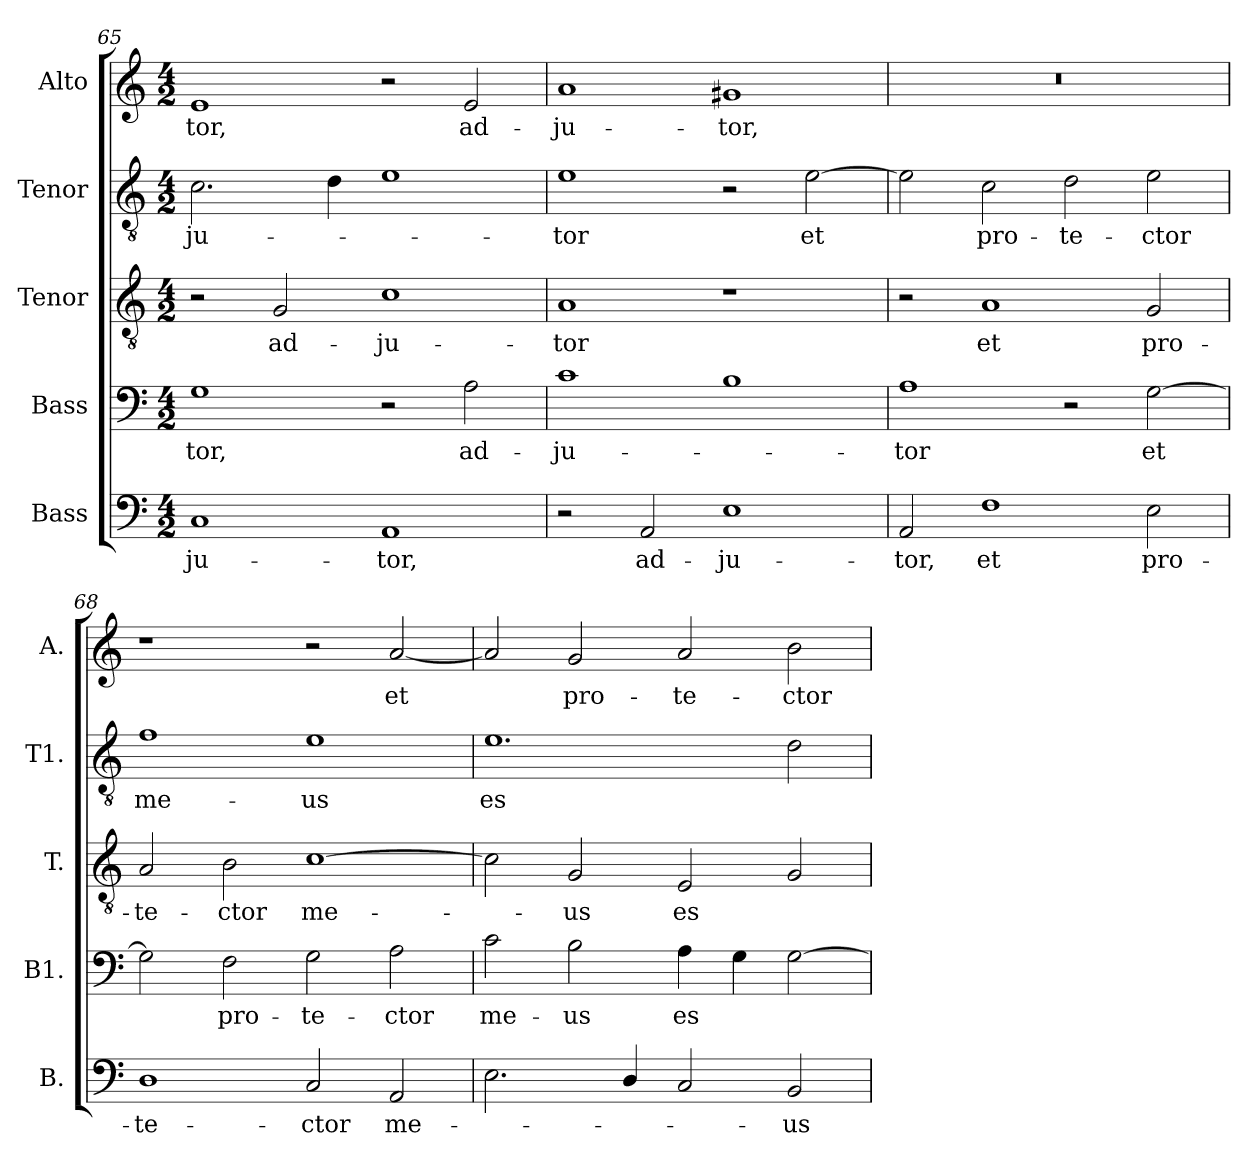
**kern	**text	**kern	**text	**kern	**text	**kern	**text	**kern	**text
*part5	*part5	*part4	*part4	*part3	*part3	*part2	*part2	*part1	*part1
*staff5	*staff5	*staff4	*staff4	*staff3	*staff3	*staff2	*staff2	*staff1	*staff1
*I"Bass	*	*I"Bass	*	*I"Tenor	*	*I"Tenor	*	*I"Alto	*
*I'B.	*	*I'B1.	*	*I'T.	*	*I'T1.	*	*I'A.	*
!!LO:PB:g=z
*clefF4	*	*clefF4	*	*clefGv2	*	*clefGv2	*	*clefG2	*
*	*	*	*	*ITrd7c12	*	*ITrd7c12	*	*	*
*k[]	*	*k[]	*	*k[]	*	*k[]	*	*k[]	*
*C:	*	*C:	*	*C:	*	*C:	*	*C:	*
*M4/2	*	*M4/2	*	*M4/2	*	*M4/2	*	*M4/2	*
=65	=65	=65	=65	=65	=65	=65	=65	=65	=65
!	!LO:LY:b:color=#000000	!	!	!	!	!	!	!	!
!	!	!	!LO:LY:b:color=#000000	!	!	!	!	!	!
!	!	!	!	!	!	!	!LO:LY:b:color=#000000	!	!
!	!	!	!	!	!	!	!	!	!LO:LY:b:color=#000000
1Ci	-ju-	1Gi	-tor,	2r	.	2.Ci\	-ju-	1ei	-tor,
!	!	!	!	!	!LO:LY:b:color=#000000	!	!	!	!
.	.	.	.	2GGi/	ad-	.	.	.	.
.	.	.	.	.	.	4Di\	.	.	.
!	!LO:LY:b:color=#000000	!	!	!	!	!	!	!	!
!	!	!	!	!	!LO:LY:b:color=#000000	!	!	!	!
1AAi	-tor,	2r	.	1Ci	-ju-	1Ei	.	2r	.
!	!	!	!LO:LY:b:color=#000000	!	!	!	!	!	!
!	!	!	!	!	!	!	!	!	!LO:LY:b:color=#000000
.	.	2Ai\	ad-	.	.	.	.	2ei/	ad-
=66	=66	=66	=66	=66	=66	=66	=66	=66	=66
!	!	!	!LO:LY:b:color=#000000	!	!	!	!	!	!
!	!	!	!	!	!LO:LY:b:color=#000000	!	!	!	!
!	!	!	!	!	!	!	!LO:LY:b:color=#000000	!	!
!	!	!	!	!	!	!	!	!	!LO:LY:b:color=#000000
2r	.	1ci	-ju-	1AAi	-tor	1Ei	-tor	1ai	-ju-
!	!LO:LY:b:color=#000000	!	!	!	!	!	!	!	!
2AAi/	ad-	.	.	.	.	.	.	.	.
!	!LO:LY:b:color=#000000	!	!	!	!	!	!	!	!
!	!	!	!	!	!	!	!	!	!LO:LY:b:color=#000000
1Ei	-ju-	1Bi	.	1r	.	2r	.	1g#Xi	-tor,
!	!	!	!	!	!	!	!LO:LY:b:color=#000000	!	!
.	.	.	.	.	.	[2Ei\	et	.	.
=67	=67	=67	=67	=67	=67	=67	=67	=67	=67
!	!LO:LY:b:color=#000000	!	!	!	!	!	!	!	!
!	!	!	!LO:LY:b:color=#000000	!	!	!	!	!LO:N:vis=1	!
2AAi/	-tor,	1Ai	-tor	2r	.	2Ei\]	.	0r	.
!	!LO:LY:b:color=#000000	!	!	!	!	!	!	!	!
!	!	!	!	!	!LO:LY:b:color=#000000	!	!	!	!
!	!	!	!	!	!	!	!LO:LY:b:color=#000000	!	!
1Fi	et	.	.	1AAi	et	2Ci\	pro-	.	.
!	!	!	!	!	!	!	!LO:LY:b:color=#000000	!	!
.	.	2r	.	.	.	2Di\	-te-	.	.
!	!LO:LY:b:color=#000000	!	!	!	!	!	!	!	!
!	!	!	!LO:LY:b:color=#000000	!	!	!	!	!	!
!	!	!	!	!	!LO:LY:b:color=#000000	!	!	!	!
!	!	!	!	!	!	!	!LO:LY:b:color=#000000	!	!
2Ei\	pro-	[2Gi\	et	2GGi/	pro-	2Ei\	-ctor	.	.
=68	=68	=68	=68	=68	=68	=68	=68	=68	=68
!	!LO:LY:b:color=#000000	!	!	!	!	!	!	!	!
!	!	!	!	!	!LO:LY:b:color=#000000	!	!	!	!
!	!	!	!	!	!	!	!LO:LY:b:color=#000000	!	!
1Di	-te-	2Gi\]	.	2AAi/	-te-	1Fi	me-	1r	.
!	!	!	!LO:LY:b:color=#000000	!	!	!	!	!	!
!	!	!	!	!	!LO:LY:b:color=#000000	!	!	!	!
.	.	2Fi\	pro-	2BBi\	-ctor	.	.	.	.
!	!LO:LY:b:color=#000000	!	!	!	!	!	!	!	!
!	!	!	!LO:LY:b:color=#000000	!	!	!	!	!	!
!	!	!	!	!	!LO:LY:b:color=#000000	!	!	!	!
!	!	!	!	!	!	!	!LO:LY:b:color=#000000	!	!
2Ci/	-ctor	2Gi\	-te-	[1Ci	me-	1Ei	-us	2r	.
!	!LO:LY:b:color=#000000	!	!	!	!	!	!	!	!
!	!	!	!LO:LY:b:color=#000000	!	!	!	!	!	!
!	!	!	!	!	!	!	!	!	!LO:LY:b:color=#000000
2AAi/	me-	2Ai\	-ctor	.	.	.	.	[2ai/	et
=69	=69	=69	=69	=69	=69	=69	=69	=69	=69
!	!	!	!LO:LY:b:color=#000000	!	!	!	!	!	!
!	!	!	!	!	!	!	!LO:LY:b:color=#000000	!	!
2.Ei\	.	2ci\	me-	2Ci\]	.	1.Ei	es	2ai/]	.
!	!	!	!LO:LY:b:color=#000000	!	!	!	!	!	!
!	!	!	!	!	!LO:LY:b:color=#000000	!	!	!	!
!	!	!	!	!	!	!	!	!	!LO:LY:b:color=#000000
.	.	2Bi\	-us	2GGi/	-us	.	.	2gi/	pro-
4Di/	.	.	.	.	.	.	.	.	.
!	!	!	!LO:LY:b:color=#000000	!	!	!	!	!	!
!	!	!	!	!	!LO:LY:b:color=#000000	!	!	!	!
!	!	!	!	!	!	!	!	!	!LO:LY:b:color=#000000
2Ci/	.	4Ai\	es	2EEi/	es	.	.	2ai/	-te-
.	.	4Gi\	.	.	.	.	.	.	.
!	!LO:LY:b:color=#000000	!	!	!	!	!	!	!	!
!	!	!	!	!	!	!	!	!	!LO:LY:b:color=#000000
2BBi/	-us	[2Gi\	.	2GGi/	.	2Di\	.	2bi\	-ctor
=	=	=	=	=	=	=	=	=	=
*-	*-	*-	*-	*-	*-	*-	*-	*-	*-
